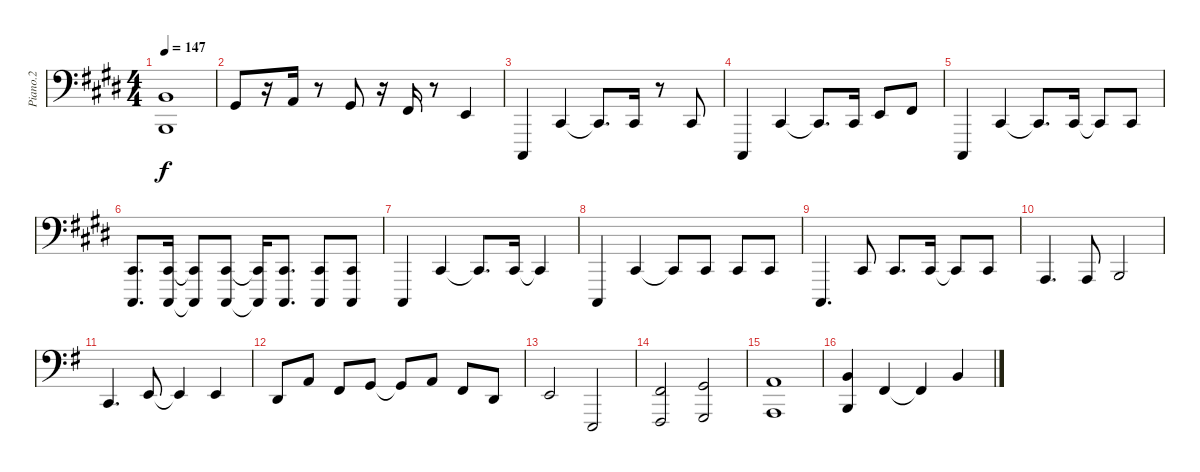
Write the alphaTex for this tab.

\track ("Piano.2" "Piano.2") {instrument acousticgrandpiano}
\staff {score}
\tuning (C3 G2 D2 A1 E1 Eb0) {hide}
\ts (4 4)
\tempo 147
\clef f4
\ks e
(4.2 2.4).1{dy f} |
1.2.8 r.16 2.2.16 r.8 1.2.8 r.16 4.3.16 r.8 2.3.4 |
10.6.4 9.5.4 9.5{t}.8{d} 9.5.16 r.8 9.5.8 |
10.6.4 9.5.4 9.5{t}.8{d} 9.5.16 7.4.8 9.4.8 |
10.6.4 9.5.4 9.5{t}.8{d} 9.5.16 9.5{t}.8 9.5.8 |
(9.5 10.6).8{d} (9.5 10.6).16 (9.5{t} 10.6{t}).8 (9.5 10.6).8 (9.5{t} 10.6{t}).16 (9.5 10.6).8{d} (9.5 10.6).8 (9.5 10.6).8 |
10.6.4 9.5.4 9.5{t}.8{d} 9.5.16 9.5{t}.4 |
10.6.4 9.5.4 9.5{t}.8 9.5.8 9.5.8 9.5.8 |
10.6.4{d} 9.5.8 9.5.8{d} 9.5.16 9.5{t}.8 9.5.8 |
0.4.4{d} 0.4.8 2.4.2 |
\ks g
3.4.4{d} 2.3.8 2.3{t}.4 2.3.4 |
0.3.8 2.2.8 4.3.8 0.2.8 0.2{t}.8 2.2.8 4.3.8 0.3.8 |
2.3.2 0.5.2 |
(4.3 2.5).2 (0.2 3.5).2 |
(2.2 0.4).1 |
(4.2 2.4).4 4.3.4 4.3{t}.4 4.2.4
